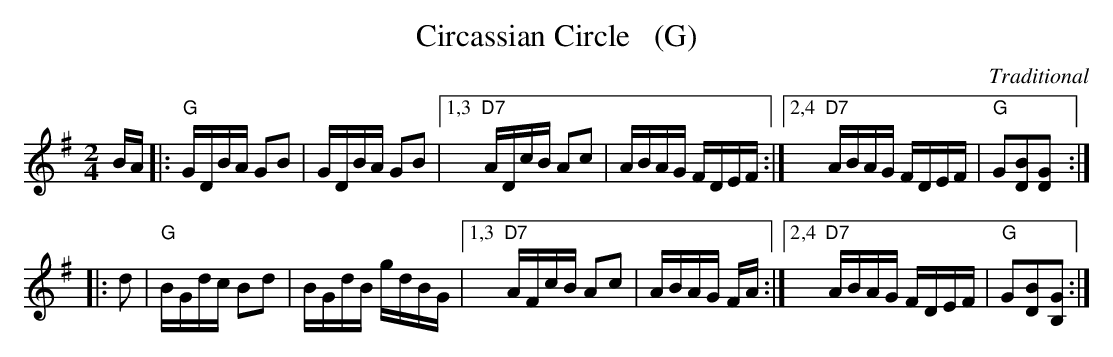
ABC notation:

X:1
T: Circassian Circle   (G)
C: Traditional
M: 2/4
L: 1/16
K: G
BA |:\
"G"GDBA G2B2 | GDBA G2B2 |\
[1,3 "D7"ADcB A2c2 | ABAG FDEF :|\
[2,4 "D7"ABAG FDEF | "G"G2[B2D2][G2D2] :|
|: d2 |\
"G"BGdc B2d2 | BGdB gdBG |\
[1,3 "D7"AFcB A2c2 | ABAG FA :|\
[2,4 "D7"ABAG FDEF | "G"G2[B2D2][G2B,2] :|
